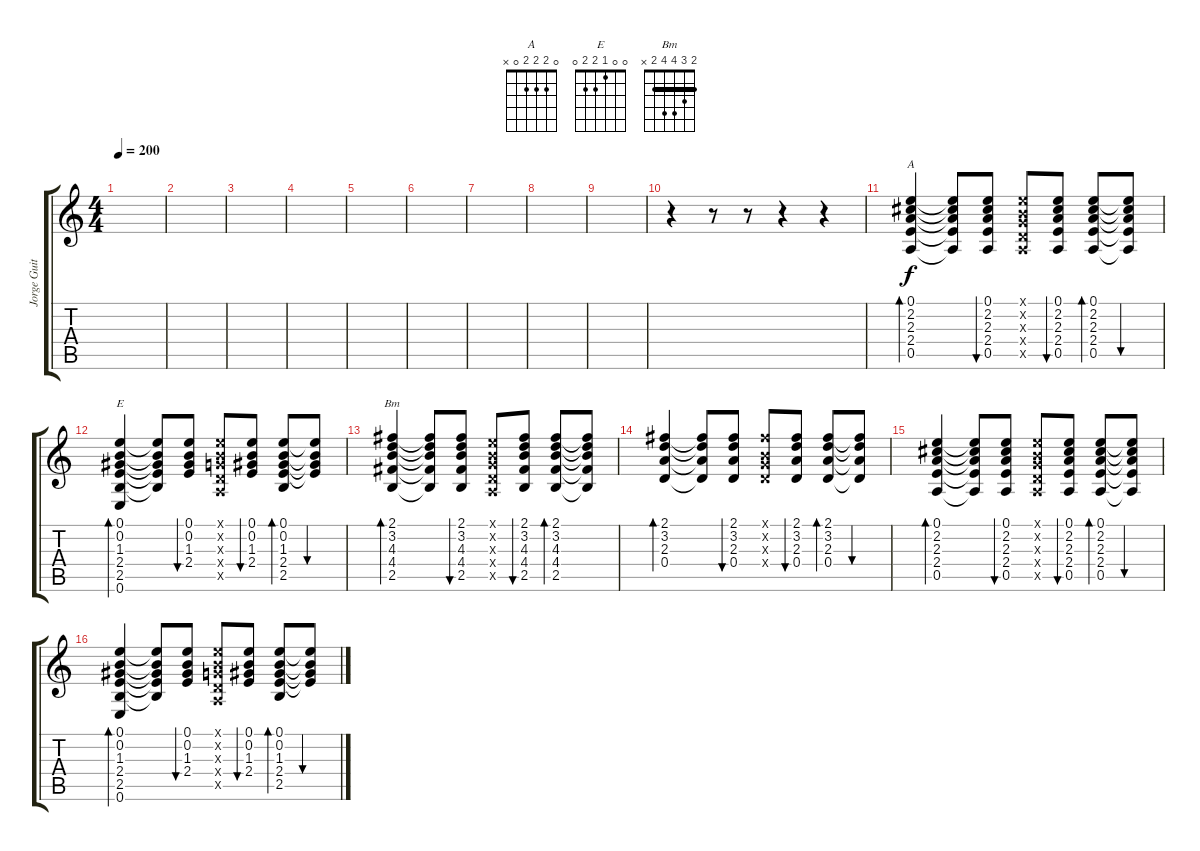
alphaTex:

\track ("Jorge Guitarra 2" "Jorge Guit") {instrument acousticguitarnylon}
\staff {score tabs}
\tuning (E4 B3 G3 D3 A2 E2) {hide}
\chord ("A" 0 2 2 2 0 x)
\chord ("E" 0 0 1 2 2 0)
\chord ("Bm" 2 3 4 4 2 x) {barre 2}
\ts (4 4)
\tempo 200
\clef g2
\ks c
|
|
|
|
|
|
|
|
|
r.4 r.8 r.8 r.4 r.4 |
(0.1 2.2 2.3 2.4 0.5).4{bd 60 ch "A"} (0.1{t} 2.2{t} 2.3{t} 2.4{t} 0.5{t}).8 (0.1 2.2 2.3 2.4 0.5).8{bu 30} (0.1{x} 0.2{x} 0.3{x} 0.4{x} 0.5{x}).8 (0.1 2.2 2.3 2.4 0.5).8{bu 30} (0.1 2.2 2.3 2.4 0.5).8{bd 30} (0.1{t} 2.2{t} 2.3{t} 2.4{t} 0.5{t}).8{bu 30} |
(0.1 0.2 1.3 2.4 2.5 0.6).4{bd 60 ch "E"} (0.1{t} 0.2{t} 1.3{t} 2.4{t} 2.5{t}).8 (0.1 0.2 1.3 2.4).8{bu 30} (0.1{x} 0.2{x} 0.3{x} 0.4{x} 0.5{x}).8 (0.1 0.2 1.3 2.4).8{bu 30} (0.1 0.2 1.3 2.4 2.5).8{bd 30} (0.1{t} 0.2{t} 1.3{t} 2.4{t}).8{bu 30} |
(2.1 3.2 4.3 4.4 2.5).4{bd 60 ch "Bm"} (2.1{t} 3.2{t} 4.3{t} 4.4{t} 2.5{t}).8 (2.1 3.2 4.3 4.4 2.5).8{bu 30} (0.1{x} 0.2{x} 0.3{x} 0.4{x} 0.5{x}).8 (2.1 3.2 4.3 4.4 2.5).8{bu 30} (2.1 3.2 4.3 4.4 2.5).8{bd 30} (2.1{t} 3.2{t} 4.3{t} 4.4{t} 2.5{t}).8 |
(2.1 3.2 2.3 0.4).4{bd 60} (2.1{t} 3.2{t} 2.3{t} 0.4{t}).8 (2.1 3.2 2.3 0.4).8{bu 60} (2.1{x} 0.2{x} 0.3{x} 0.4{x}).8 (2.1 3.2 2.3 0.4).8{bu 60} (2.1 3.2 2.3 0.4).8{bd 60} (2.1{t} 3.2{t} 2.3{t} 0.4{t}).8{bu 60} |
(0.1 2.2 2.3 2.4 0.5).4{bd 60} (0.1{t} 2.2{t} 2.3{t} 2.4{t} 0.5{t}).8 (0.1 2.2 2.3 2.4 0.5).8{bu 30} (0.1{x} 0.2{x} 0.3{x} 0.4{x} 0.5{x}).8 (0.1 2.2 2.3 2.4 0.5).8{bu 30} (0.1 2.2 2.3 2.4 0.5).8{bd 30} (0.1{t} 2.2{t} 2.3{t} 2.4{t} 0.5{t}).8{bu 30} |
(0.1 0.2 1.3 2.4 2.5 0.6).4{bd 60} (0.1{t} 0.2{t} 1.3{t} 2.4{t} 2.5{t}).8 (0.1 0.2 1.3 2.4).8{bu 30} (0.1{x} 0.2{x} 0.3{x} 0.4{x} 0.5{x}).8 (0.1 0.2 1.3 2.4).8{bu 30} (0.1 0.2 1.3 2.4 2.5).8{bd 30} (0.1{t} 0.2{t} 1.3{t} 2.4{t}).8{bu 30}
